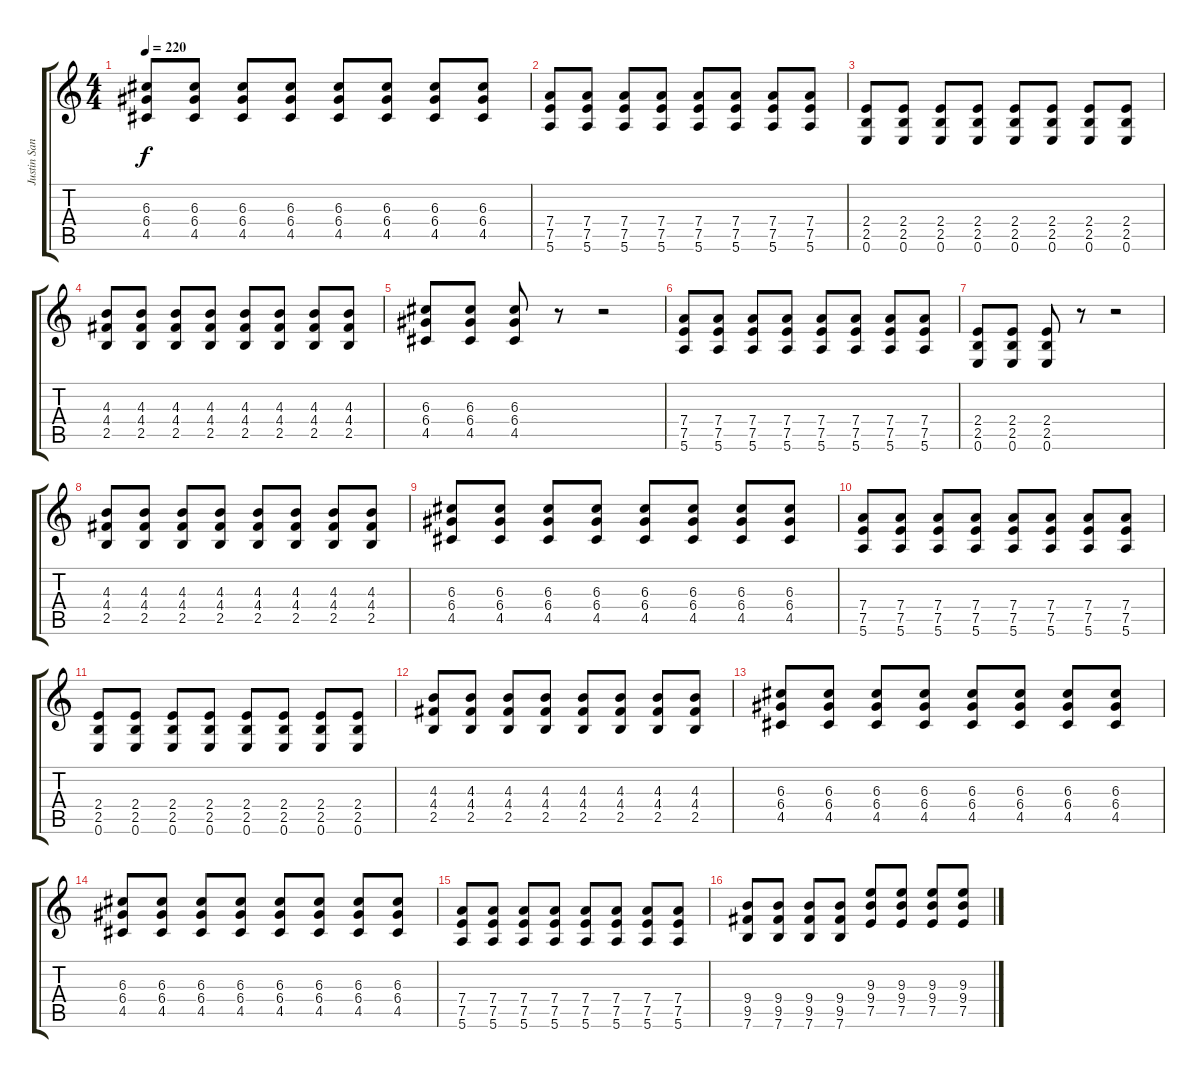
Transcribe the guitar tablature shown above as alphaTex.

\track ("Justin Sane " "Justin San") {instrument overdrivenguitar}
\staff {score tabs}
\tuning (E4 B3 G3 D3 A2 E2) {hide}
\ts (4 4)
\tempo 220
\clef g2
\ks c
(6.3 6.4 4.5).8{dy f} (6.3 6.4 4.5).8 (6.3 6.4 4.5).8 (6.3 6.4 4.5).8 (6.3 6.4 4.5).8 (6.3 6.4 4.5).8 (6.3 6.4 4.5).8 (6.3 6.4 4.5).8 |
(7.4 7.5 5.6).8 (7.4 7.5 5.6).8 (7.4 7.5 5.6).8 (7.4 7.5 5.6).8 (7.4 7.5 5.6).8 (7.4 7.5 5.6).8 (7.4 7.5 5.6).8 (7.4 7.5 5.6).8 |
(2.4 2.5 0.6).8 (2.4 2.5 0.6).8 (2.4 2.5 0.6).8 (2.4 2.5 0.6).8 (2.4 2.5 0.6).8 (2.4 2.5 0.6).8 (2.4 2.5 0.6).8 (2.4 2.5 0.6).8 |
(4.3 4.4 2.5).8 (4.3 4.4 2.5).8 (4.3 4.4 2.5).8 (4.3 4.4 2.5).8 (4.3 4.4 2.5).8 (4.3 4.4 2.5).8 (4.3 4.4 2.5).8 (4.3 4.4 2.5).8 |
(6.3 6.4 4.5).8{instrument overdrivenguitar} (6.3 6.4 4.5).8 (6.3 6.4 4.5).8 r.8 r.2 |
(7.4 7.5 5.6).8 (7.4 7.5 5.6).8 (7.4 7.5 5.6).8 (7.4 7.5 5.6).8 (7.4 7.5 5.6).8 (7.4 7.5 5.6).8 (7.4 7.5 5.6).8 (7.4 7.5 5.6).8 |
(2.4 2.5 0.6).8 (2.4 2.5 0.6).8 (2.4 2.5 0.6).8 r.8 r.2 |
(4.3 4.4 2.5).8 (4.3 4.4 2.5).8 (4.3 4.4 2.5).8 (4.3 4.4 2.5).8 (4.3 4.4 2.5).8 (4.3 4.4 2.5).8 (4.3 4.4 2.5).8 (4.3 4.4 2.5).8 |
(6.3 6.4 4.5).8 (6.3 6.4 4.5).8 (6.3 6.4 4.5).8 (6.3 6.4 4.5).8 (6.3 6.4 4.5).8 (6.3 6.4 4.5).8 (6.3 6.4 4.5).8 (6.3 6.4 4.5).8 |
(7.4 7.5 5.6).8 (7.4 7.5 5.6).8 (7.4 7.5 5.6).8 (7.4 7.5 5.6).8 (7.4 7.5 5.6).8 (7.4 7.5 5.6).8 (7.4 7.5 5.6).8 (7.4 7.5 5.6).8 |
(2.4 2.5 0.6).8 (2.4 2.5 0.6).8 (2.4 2.5 0.6).8 (2.4 2.5 0.6).8 (2.4 2.5 0.6).8 (2.4 2.5 0.6).8 (2.4 2.5 0.6).8 (2.4 2.5 0.6).8 |
(4.3 4.4 2.5).8 (4.3 4.4 2.5).8 (4.3 4.4 2.5).8 (4.3 4.4 2.5).8 (4.3 4.4 2.5).8 (4.3 4.4 2.5).8 (4.3 4.4 2.5).8 (4.3 4.4 2.5).8 |
(6.3 6.4 4.5).8 (6.3 6.4 4.5).8 (6.3 6.4 4.5).8 (6.3 6.4 4.5).8 (6.3 6.4 4.5).8 (6.3 6.4 4.5).8 (6.3 6.4 4.5).8 (6.3 6.4 4.5).8 |
(6.3 6.4 4.5).8 (6.3 6.4 4.5).8 (6.3 6.4 4.5).8 (6.3 6.4 4.5).8 (6.3 6.4 4.5).8 (6.3 6.4 4.5).8 (6.3 6.4 4.5).8 (6.3 6.4 4.5).8 |
(7.4 7.5 5.6).8 (7.4 7.5 5.6).8 (7.4 7.5 5.6).8 (7.4 7.5 5.6).8 (7.4 7.5 5.6).8 (7.4 7.5 5.6).8 (7.4 7.5 5.6).8 (7.4 7.5 5.6).8 |
(9.4 9.5 7.6).8 (9.4 9.5 7.6).8 (9.4 9.5 7.6).8 (9.4 9.5 7.6).8 (9.3 9.4 7.5).8 (9.3 9.4 7.5).8 (9.3 9.4 7.5).8 (9.3 9.4 7.5).8
